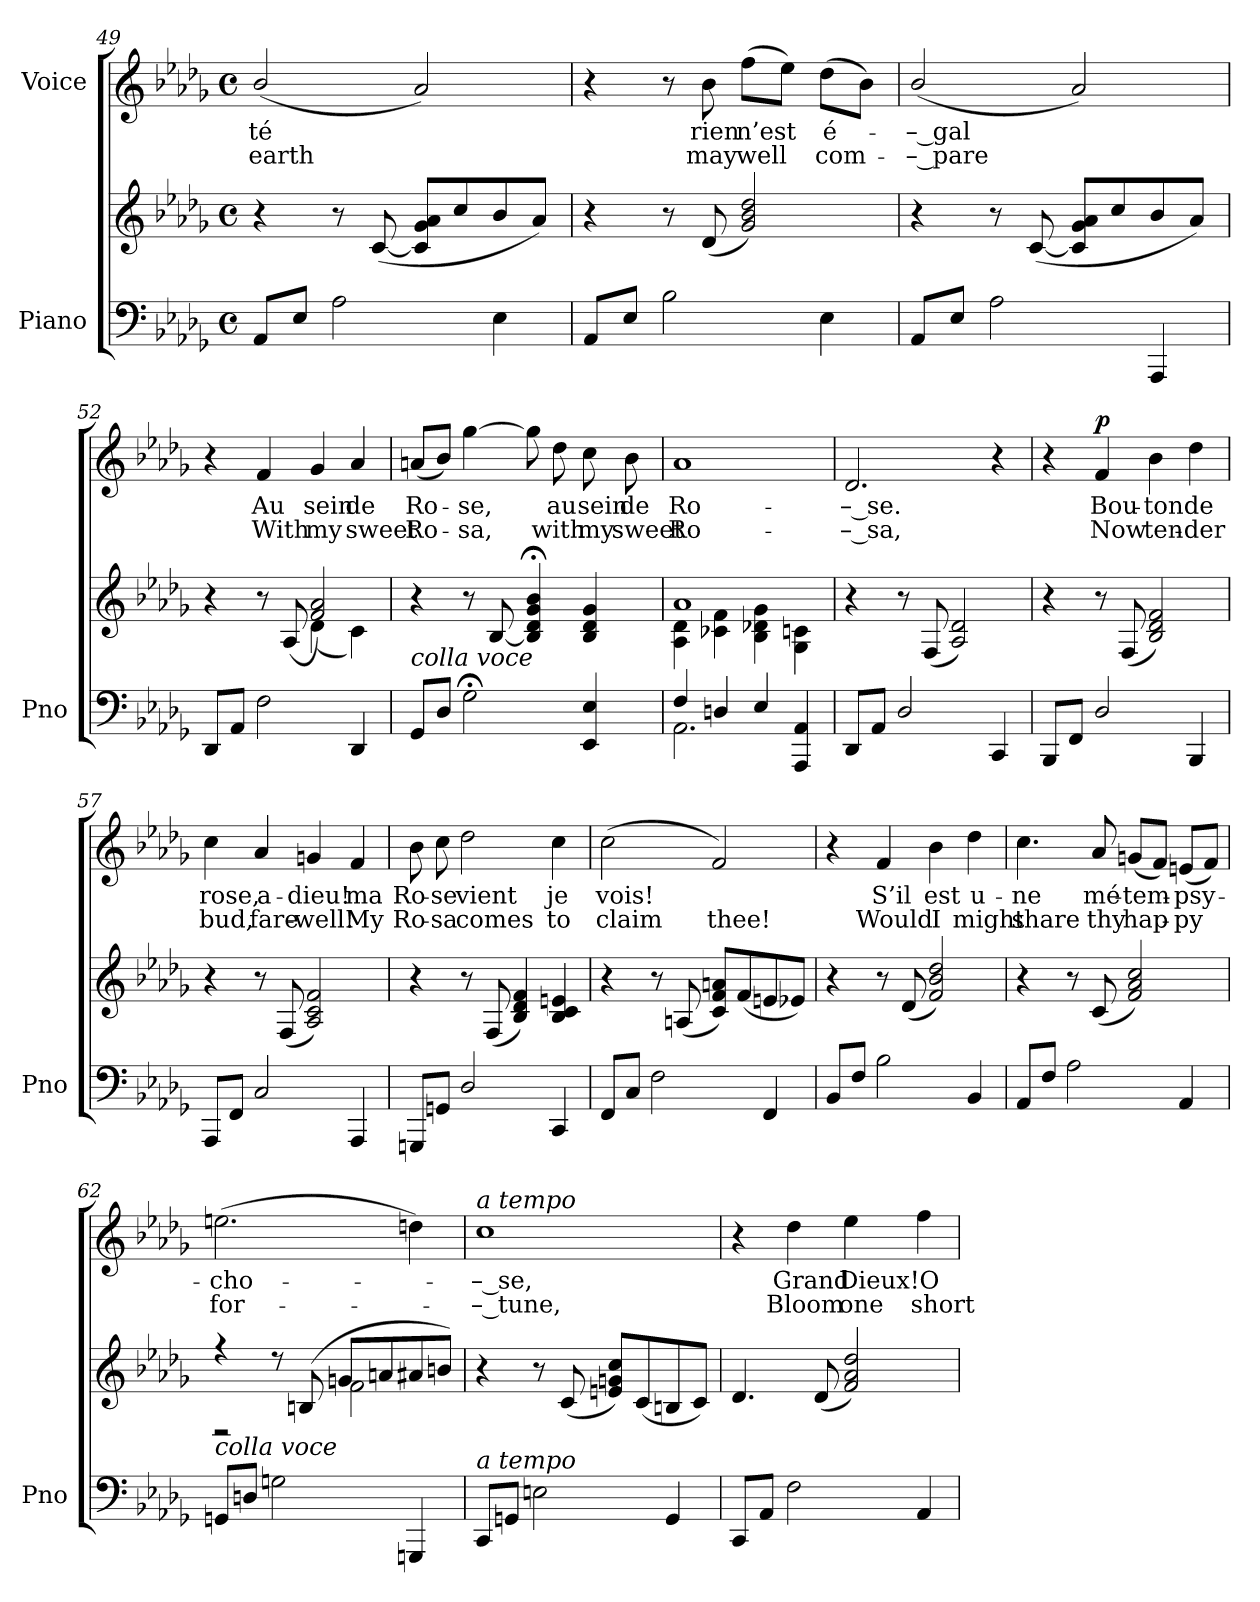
**kern	**kern	**kern	**text	**text	**dynam
*part2	*part2	*part1	*part1	*part1	*part1
*staff3	*staff2	*staff1	*staff1	*staff1	*staff1
*I"Piano	*	*I"Voice	*	*	*
*I'Pno	*	*	*	*	*
*clefF4	*clefG2	*clefG2	*	*	*
*k[b-e-a-d-g-]	*k[b-e-a-d-g-]	*k[b-e-a-d-g-]	*	*	*
*M4/4	*M4/4	*M4/4	*	*	*
*met(c)	*met(c)	*met(c)	*	*	*
=49	=49	=49	=49	=49	=49
!	!	!	!LO:LY:b	!LO:LY:b	!
8AA-/L	4r	(<2b-/	-té	-earth	.
8E-/J	.	.	.	.	.
2A-\	8r	.	.	.	.
.	(>[8c/	.	.	.	.
.	8c/] 8g-/ 8a-/L	2a-/)	.	.	.
.	8cc/	.	.	.	.
4E-\	8b-/	.	.	.	.
.	8a-/J)	.	.	.	.
=50	=50	=50	=50	=50	=50
8AA-/L	4r	4r	.	.	.
8E-/J	.	.	.	.	.
2B-\	8r	8r	.	.	.
!	!	!	!LO:LY:b	!LO:LY:b	!
.	(<8d-/	8b-\	rien	may	.
!	!	!	!LO:LY:b	!LO:LY:b	!
.	2g-/ 2b-/ 2dd-/)	(>8ff\L	n’est	well	.
.	.	8ee-\J)	.	.	.
!	!	!	!LO:LY:b	!LO:LY:b	!
4E-\	.	(>8dd-\L	é-	com-	.
.	.	8b-\J)	.	.	.
!!LO:LB:g=z
=51	=51	=51	=51	=51	=51
!	!	!	!LO:LY:b	!LO:LY:b	!
8AA-/L	4r	(<2b-/	-– gal	-– pare	.
8E-/J	.	.	.	.	.
2A-\	8r	.	.	.	.
.	(>[8c/	.	.	.	.
.	8c/] 8g-/ 8a-/L	2a-/)	.	.	.
.	8cc/	.	.	.	.
4AAA-/	8b-/	.	.	.	.
.	8a-/J)	.	.	.	.
=52	=52	=52	=52	=52	=52
*	*^	*	*	*	*
8DD-/L	4r	2ryy	4r	.	.	.
8AA-/J	.	.	.	.	.	.
!	!	!	!	!LO:LY:b	!LO:LY:b	!
2F\	8r	.	4f/	Au	With	.
.	(>8A-/	.	.	.	.	.
!	!	!	!	!LO:LY:b	!LO:LY:b	!
.	2f/ 2a-/)	(<4d-\	4g-/	sein	my	.
!	!	!	!	!LO:LY:b	!LO:LY:b	!
4DD-/	.	4c\)	4a-/	de	sweet	.
=53	=53	=53	=53	=53	=53	=53
!LO:TX:a:i:t=colla voce	!	!	!	!	!	!
!	!	!	!	!LO:LY:b	!LO:LY:b	!
*	*v	*v	*	*	*	*
8GG-/L	4r	(<8an/L	Ro-	Ro-	.
8D-/J	.	8b-/J)	.	.	.
!	!	!	!LO:LY:b	!LO:LY:b	!
2G-;<\	8r	[4gg-\	-se,	-sa,	.
.	[8B-/	.	.	.	.
.	4B-/];< 4d-/;< 4g-/;< 4b-/;<	8gg-\]	.	.	.
!	!	!	!LO:LY:b	!LO:LY:b	!
.	.	8dd-\	au	with	.
!	!	!	!LO:LY:b	!LO:LY:b	!
4EE-/ 4E-/	4B-/ 4d-/ 4g-/	8cc\	sein	my	.
!	!	!	!LO:LY:b	!LO:LY:b	!
.	.	8b-\	de	sweet	.
=54	=54	=54	=54	=54	=54
*^	*^	*	*	*	*
!	!	!	!	!	!LO:LY:b	!LO:LY:b	!
4F/	2.AA-\	1a-	4A-\ 4d-\	1a-	Ro-	Ro-	.
4Dn/	.	.	4c-X\ 4f\	.	.	.	.
4E-/	.	.	4B-\ 4d-X\ 4g-\	.	.	.	.
4AAA-/ 4AA-/	4ryy	.	4G-\ 4cn\	.	.	.	.
!!LO:LB:g=z
=55	=55	=55	=55	=55	=55	=55	=55
!	!	!	!	!	!LO:LY:b	!LO:LY:b	!
*v	*v	*	*	*	*	*	*
*	*v	*v	*	*	*	*
8DD-/L	4r	2.d-/	-– se.	-– sa,	.
8AA-/J	.	.	.	.	.
2D-/	8r	.	.	.	.
.	(<8F/	.	.	.	.
.	2A-/ 2d-/)	.	.	.	.
4CC/	.	4r	.	.	.
=56	=56	=56	=56	=56	=56
8BBB-/L	4r	4r	.	.	.
8FF/J	.	.	.	.	.
!	!	!	!LO:LY:b	!LO:LY:b	!LO:DY:a
2D-/	8r	4f/	Bou-	Now	p
.	(<8F/	.	.	.	.
!	!	!	!LO:LY:b	!LO:LY:b	!
.	2B-/ 2d-/ 2f/)	4b-\	-ton	ten-	.
!	!	!	!LO:LY:b	!LO:LY:b	!
4BBB-/	.	4dd-\	de	-der	.
=57	=57	=57	=57	=57	=57
!	!	!	!LO:LY:b	!LO:LY:b	!
8AAA-/L	4r	4cc\	rose,	bud,	.
8FF/J	.	.	.	.	.
!	!	!	!LO:LY:b	!LO:LY:b	!
2C/	8r	4a-/	a-	fare-	.
.	(<8F/	.	.	.	.
!	!	!	!LO:LY:b	!LO:LY:b	!
.	2A-/ 2c/ 2f/)	4gn/	-dieu!	-well!	.
!	!	!	!LO:LY:b	!LO:LY:b	!
4AAA-/	.	4f/	ma	My	.
=58	=58	=58	=58	=58	=58
!	!	!	!LO:LY:b	!LO:LY:b	!
8GGGn/L	4r	8b-\	Ro-	Ro-	.
!	!	!	!LO:LY:b	!LO:LY:b	!
8GGn/J	.	8cc\	-se	-sa	.
!	!	!	!LO:LY:b	!LO:LY:b	!
2D-/	8r	2dd-\	vient	comes	.
.	(<8F/	.	.	.	.
.	4B-/ 4d-/ 4f/)	.	.	.	.
!	!	!	!LO:LY:b	!LO:LY:b	!
4CC/	4B-/ 4c/ 4en/	4cc\	je	to	.
!!LO:LB:g=z
=59	=59	=59	=59	=59	=59
!	!	!	!LO:LY:b	!LO:LY:b	!
8FF/L	4r	(>2cc\	vois!	claim	.
8C/J	.	.	.	.	.
2F\	8r	.	.	.	.
.	(>8An/	.	.	.	.
!	!	!	!	!LO:LY:b	!
.	8c/ 8f/ 8an/L)	2f/)	.	thee!	.
.	(<8f/	.	.	.	.
4FF/	8en/	.	.	.	.
.	8e-X/J)	.	.	.	.
=60	=60	=60	=60	=60	=60
8BB-/L	4r	4r	.	.	.
8F/J	.	.	.	.	.
!	!	!	!LO:LY:b	!LO:LY:b	!
2B-\	8r	4f/	S’il	Would	.
.	(<8d-/	.	.	.	.
!	!	!	!LO:LY:b	!LO:LY:b	!
.	2f/ 2b-/ 2dd-/)	4b-\	est	I	.
!	!	!	!LO:LY:b	!LO:LY:b	!
4BB-/	.	4dd-\	u-	might	.
=61	=61	=61	=61	=61	=61
!	!	!	!LO:LY:b	!LO:LY:b	!
8AA-/L	4r	4.cc\	-ne	share	.
8F/J	.	.	.	.	.
2A-\	8r	.	.	.	.
!	!	!	!LO:LY:b	!LO:LY:b	!
.	(<8c/	8a-/	mé-	thy	.
!	!	!	!LO:LY:b	!LO:LY:b	!
.	2f/ 2a-/ 2cc/)	(<8gn/L	-tem-	hap-	.
.	.	8f/J)	.	.	.
!	!	!	!LO:LY:b	!LO:LY:b	!
4AA-/	.	(<8en/L	-psy-	-py	.
.	.	8f/J)	.	.	.
=62	=62	=62	=62	=62	=62
*	*^	*	*	*	*
!LO:TX:a:i:t=colla voce	!	!	!	!	!	!
!	!	!	!	!LO:LY:b	!LO:LY:b	!
8GGn/L	4r	2r	(>2.een\	-cho-	for-	.
8Dn/J	.	.	.	.	.	.
2Gn\	8r	.	.	.	.	.
.	(>8Bn/	.	.	.	.	.
.	8gn/L	2f\	.	.	.	.
.	8an/	.	.	.	.	.
4GGGn/	8a#X/	.	4ddn\)	.	.	.
.	8bn/J)	.	.	.	.	.
*	*v	*v	*	*	*	*
!!LO:PB:g=z
=63	=63	=63	=63	=63	=63
!	!	!LO:TX:a:i:t=a tempo	!	!	!
!LO:TX:a:i:t=a tempo	!	!	!	!	!
!	!	!	!LO:LY:b	!LO:LY:b	!
8CC/L	4r	1cc	-– se,	-– tune,	.
8GGn/J	.	.	.	.	.
2En\	8r	.	.	.	.
.	(<8c/	.	.	.	.
.	8en/ 8gn/ 8cc/L)	.	.	.	.
.	(<8c/	.	.	.	.
4GG/	8Bn/	.	.	.	.
.	8c/J)	.	.	.	.
=64	=64	=64	=64	=64	=64
8CC/L	4.d-/	4r	.	.	.
8AA-/J	.	.	.	.	.
!	!	!	!LO:LY:b	!LO:LY:b	!
2F\	.	4dd-\	Grand	Bloom	.
.	(<8d-/	.	.	.	.
!	!	!	!LO:LY:b	!LO:LY:b	!
.	2f/ 2a-/ 2dd-/)	4ee-\	Dieux!	one	.
!	!	!	!LO:LY:b	!LO:LY:b	!
4AA-/	.	4ff\	O	short	.
=	=	=	=	=	=
*-	*-	*-	*-	*-	*-
